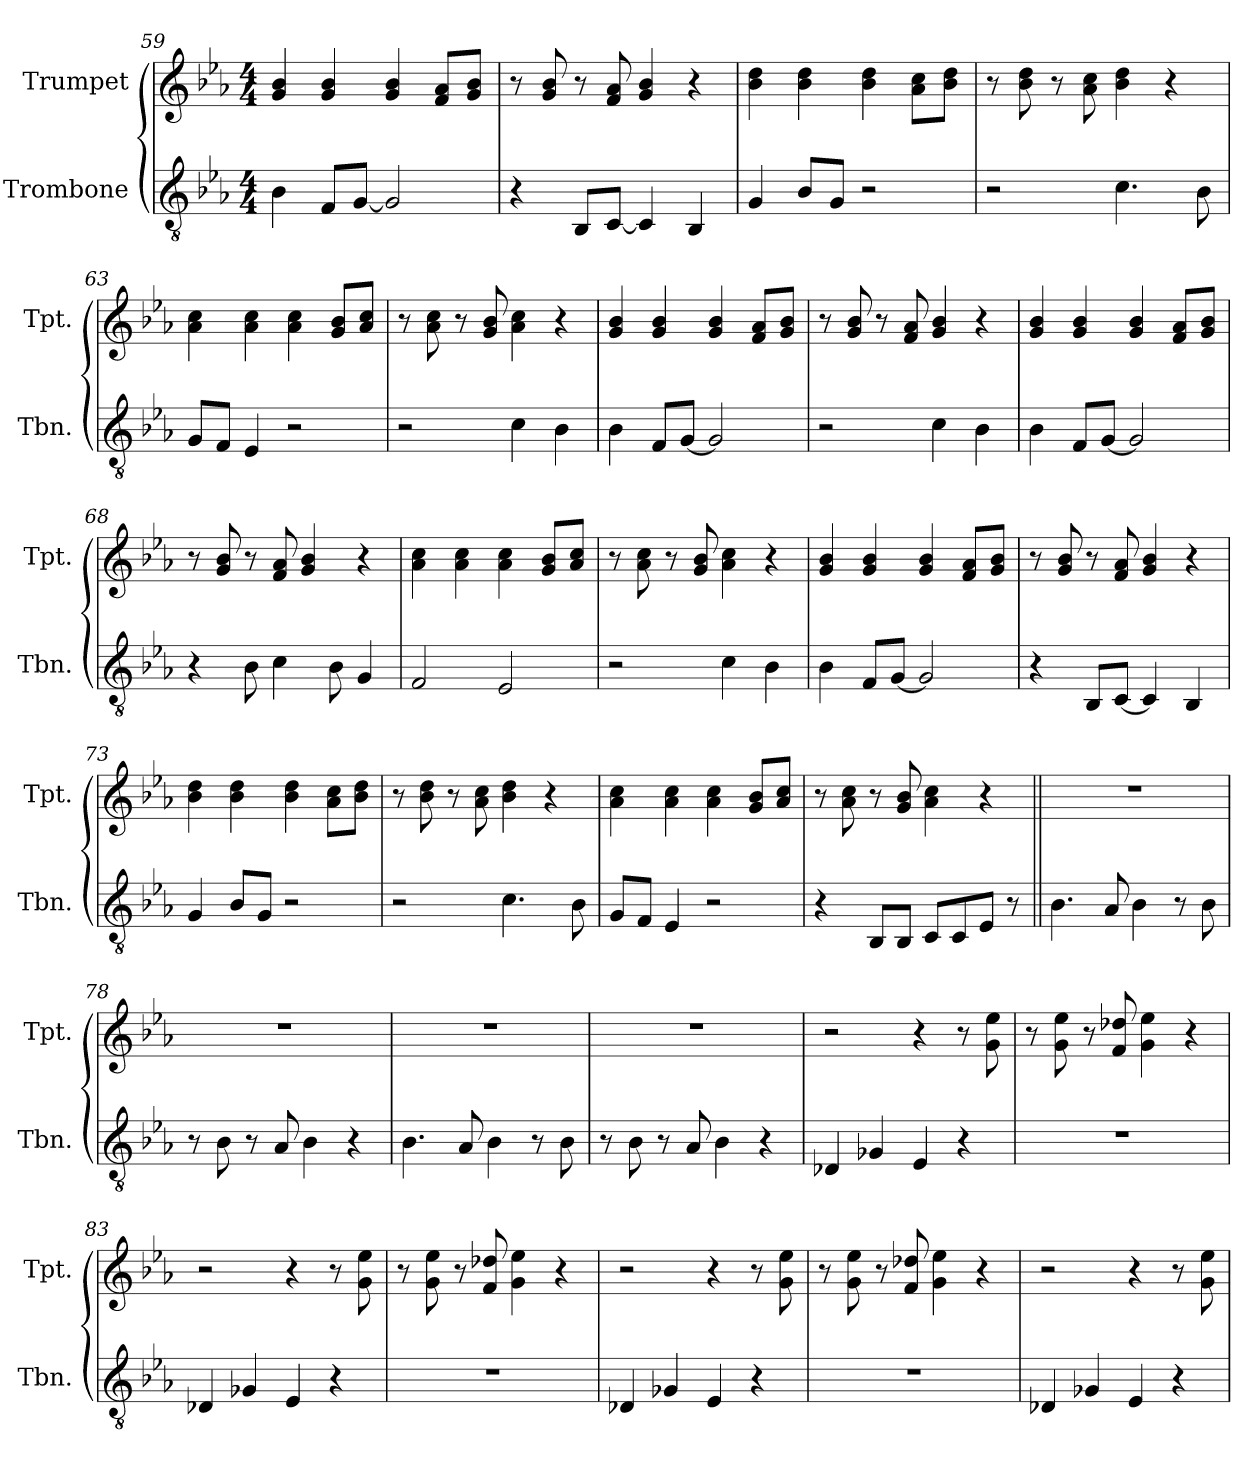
**kern	**kern
*part2	*part1
*staff2	*staff1
*I"Trombone	*I"Trumpet
*I'Tbn.	*I'Tpt.
*clefGv2	*clefG2
*k[b-e-a-]	*k[b-e-a-]
*M4/4	*M4/4
=59	=59
4B-	4g 4b-
8FL	4g 4b-
[8GJ	.
2G]	4g 4b-
.	8f 8a-L
.	8g 8b-J
=60	=60
4r	8r
.	8g 8b-
8BB-L	8r
[8CJ	8f 8a-
4C]	4g 4b-
4BB-	4r
=61	=61
4G	4b- 4dd
8B-L	4b- 4dd
8GJ	.
2r	4b- 4dd
.	8a- 8ccL
.	8b- 8ddJ
=62	=62
2r	8r
.	8b- 8dd
.	8r
.	8a- 8cc
4.c	4b- 4dd
.	4r
8B-	.
=63	=63
8GL	4a- 4cc
8FJ	.
4E-	4a- 4cc
2r	4a- 4cc
.	8g 8b-L
.	8a- 8ccJ
=64	=64
2r	8r
.	8a- 8cc
.	8r
.	8g 8b-
4c	4a- 4cc
4B-	4r
=65	=65
4B-	4g 4b-
8FL	4g 4b-
[8GJ	.
2G]	4g 4b-
.	8f 8a-L
.	8g 8b-J
=66	=66
2r	8r
.	8g 8b-
.	8r
.	8f 8a-
4c	4g 4b-
4B-	4r
=67	=67
4B-	4g 4b-
8FL	4g 4b-
[8GJ	.
2G]	4g 4b-
.	8f 8a-L
.	8g 8b-J
=68	=68
4r	8r
.	8g 8b-
8B-	8r
4c	8f 8a-
.	4g 4b-
8B-	.
4G	4r
=69	=69
2F	4a- 4cc
.	4a- 4cc
2E-	4a- 4cc
.	8g 8b-L
.	8a- 8ccJ
=70	=70
2r	8r
.	8a- 8cc
.	8r
.	8g 8b-
4c	4a- 4cc
4B-	4r
=71	=71
4B-	4g 4b-
8FL	4g 4b-
[8GJ	.
2G]	4g 4b-
.	8f 8a-L
.	8g 8b-J
=72	=72
4r	8r
.	8g 8b-
8BB-L	8r
[8CJ	8f 8a-
4C]	4g 4b-
4BB-	4r
=73	=73
4G	4b- 4dd
8B-L	4b- 4dd
8GJ	.
2r	4b- 4dd
.	8a- 8ccL
.	8b- 8ddJ
=74	=74
2r	8r
.	8b- 8dd
.	8r
.	8a- 8cc
4.c	4b- 4dd
.	4r
8B-	.
=75	=75
8GL	4a- 4cc
8FJ	.
4E-	4a- 4cc
2r	4a- 4cc
.	8g 8b-L
.	8a- 8ccJ
=76	=76
4r	8r
.	8a- 8cc
8BB-L	8r
8BB-J	8g 8b-
8CL	4a- 4cc
8C	.
8E-J	4r
8r	.
=77||	=77||
4.B-	1r
8A-	.
4B-	.
8r	.
8B-	.
=78	=78
8r	1r
8B-	.
8r	.
8A-	.
4B-	.
4r	.
=79	=79
4.B-	1r
8A-	.
4B-	.
8r	.
8B-	.
=80	=80
8r	1r
8B-	.
8r	.
8A-	.
4B-	.
4r	.
=81	=81
4D-X	2r
4G-X	.
4E-	4r
4r	8r
.	8g 8ee-
=82	=82
1r	8r
.	8g 8ee-
.	8r
.	8f 8dd-X
.	4g 4ee-
.	4r
=83	=83
4D-X	2r
4G-X	.
4E-	4r
4r	8r
.	8g 8ee-
=84	=84
1r	8r
.	8g 8ee-
.	8r
.	8f 8dd-X
.	4g 4ee-
.	4r
=85	=85
4D-X	2r
4G-X	.
4E-	4r
4r	8r
.	8g 8ee-
=86	=86
1r	8r
.	8g 8ee-
.	8r
.	8f 8dd-X
.	4g 4ee-
.	4r
=87	=87
4D-X	2r
4G-X	.
4E-	4r
4r	8r
.	8g 8ee-
=	=
*-	*-
